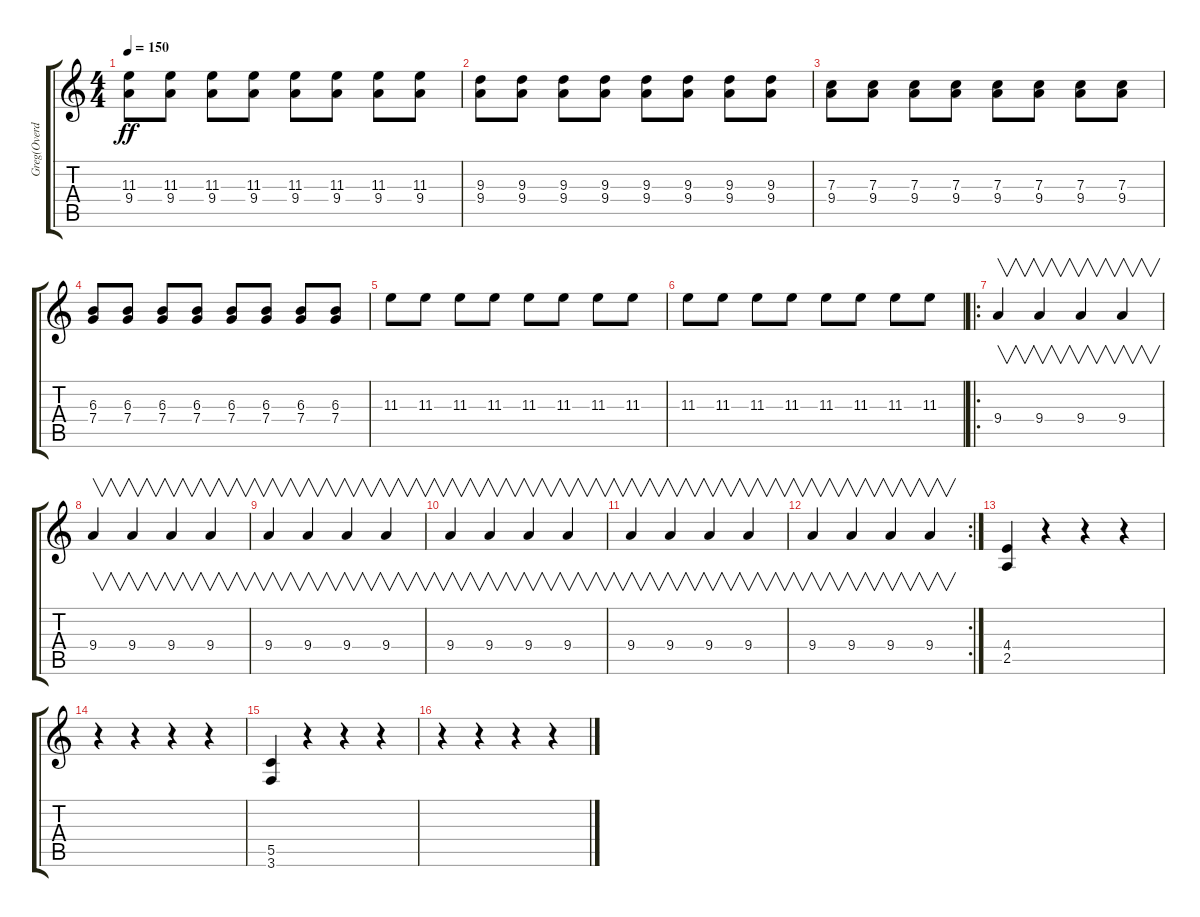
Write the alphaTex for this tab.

\track ("Greg(Overdriven Guitar + solo)" "Greg(Overd") {instrument overdrivenguitar}
\staff {score tabs}
\tuning (D4 A3 F3 C3 G2 D2) {hide}
\ts (4 4)
\tempo 150
\clef g2
\ks c
(11.3 9.4).8{dy ff instrument overdrivenguitar} (11.3 9.4).8 (11.3 9.4).8 (11.3 9.4).8 (11.3 9.4).8 (11.3 9.4).8 (11.3 9.4).8 (11.3 9.4).8 |
(9.3 9.4).8 (9.3 9.4).8 (9.3 9.4).8 (9.3 9.4).8 (9.3 9.4).8 (9.3 9.4).8 (9.3 9.4).8 (9.3 9.4).8 |
(7.3 9.4).8 (7.3 9.4).8 (7.3 9.4).8 (7.3 9.4).8 (7.3 9.4).8 (7.3 9.4).8 (7.3 9.4).8 (7.3 9.4).8 |
(6.3 7.4).8 (6.3 7.4).8 (6.3 7.4).8 (6.3 7.4).8 (6.3 7.4).8 (6.3 7.4).8 (6.3 7.4).8 (6.3 7.4).8 |
11.3.8 11.3.8 11.3.8 11.3.8 11.3.8 11.3.8 11.3.8 11.3.8 |
11.3.8 11.3.8 11.3.8 11.3.8 11.3.8 11.3.8 11.3.8 11.3.8 |
\ro
9.4.4{v} 9.4.4{v} 9.4.4{v} 9.4.4{v} |
9.4.4{v} 9.4.4{v} 9.4.4{v} 9.4.4{v} |
9.4.4{v} 9.4.4{v} 9.4.4{v} 9.4.4{v} |
9.4.4{v} 9.4.4{v} 9.4.4{v} 9.4.4{v} |
9.4.4{v} 9.4.4{v} 9.4.4{v} 9.4.4{v} |
\rc 2
9.4.4{v} 9.4.4{v} 9.4.4{v} 9.4.4{v} |
(4.4 2.5).4 r.4 r.4 r.4 |
r.4 r.4 r.4 r.4 |
(5.5 3.6).4 r.4 r.4 r.4 |
r.4 r.4 r.4 r.4
